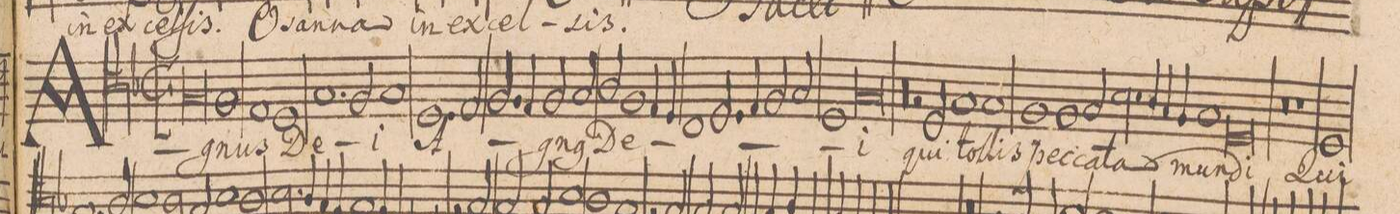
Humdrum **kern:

**kern	**text
*I"BASVS.	*
*clefC4	*
*k[b-]	*
*met(C|)	*
*M2/1	*
0G	A-
=2-	=2-
1F	.
1E	-gnus
=3-	=3-
1D	De-
1.G	.
=4-	=4-
2F/	.
1G	-i
=5-	=5-
1.D	A-
2E/	.
=6-	=6-
2.F/	.
4E/	.
2F/	-gn(us)
2G/	.
=7-	=7-
2A/	De-
1F	.
4E/	.
4D/	.
=8-	=8-
1C	.
2.D/	.
4E/	.
=9-	=9-
2F/	.
2G/	.
1D	.
=10-	=10-
0G	-i
=11-	=11-
00r	.
=12-	=12-
=13-	=13-
2rF	.
2D/	qui
1G	tol-
=14-	=14-
1G	-lis
1F	pec-
=15-	=15-
1F	-ca-
2G/	-ta
*2\right	*
2.B-\	.
=16-	=16-
4A/	.
4G/	.
4F/	.
1G	mun-
=17-	=17-
0D	-di
=18-	=18-
0r	.
=19-	=19-
1r	.
1D	Qui
=20-	=20-
*-	*-
